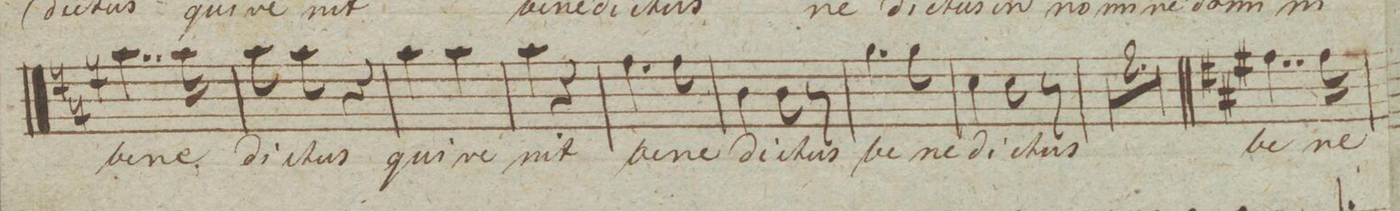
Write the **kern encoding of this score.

**kern	**text	**dynam
*I"Baſso.	*	*
*clefF4	*	*
*k[]	*	*
*M2/4	*	*
4..c\	be-	.
16c\	-ne-	.
=26	=26	=26
8c\	-di-	.
8c\	-ctus	.
4r	.	.
=27	=27	=27
4c\	qui	.
4c\	ve-	.
=28	=28	=28
4c\	-nit	.
4r	.	.
=29	=29	=29
4.A\	be-	.
8A\	-ne-	.
=30	=30	=30
4D\	-di-	.
8D\	-ctus	.
8r	.	.
=31	=31	=31
4.B\	be-	.
8B\	-ne-	.
=32	=32	=32
4E\	-di-	.
8E\	-ctus	.
8r	.	.
=33	=33	=33
2r	.	.
=34	=34	=34
2r	.	.
=35||	=35||	=35||
*k[f#c#g#]	*	*
4..A\	be-	.
16A\	-ne-	.
=36	=36	=36
*-	*-	*-
